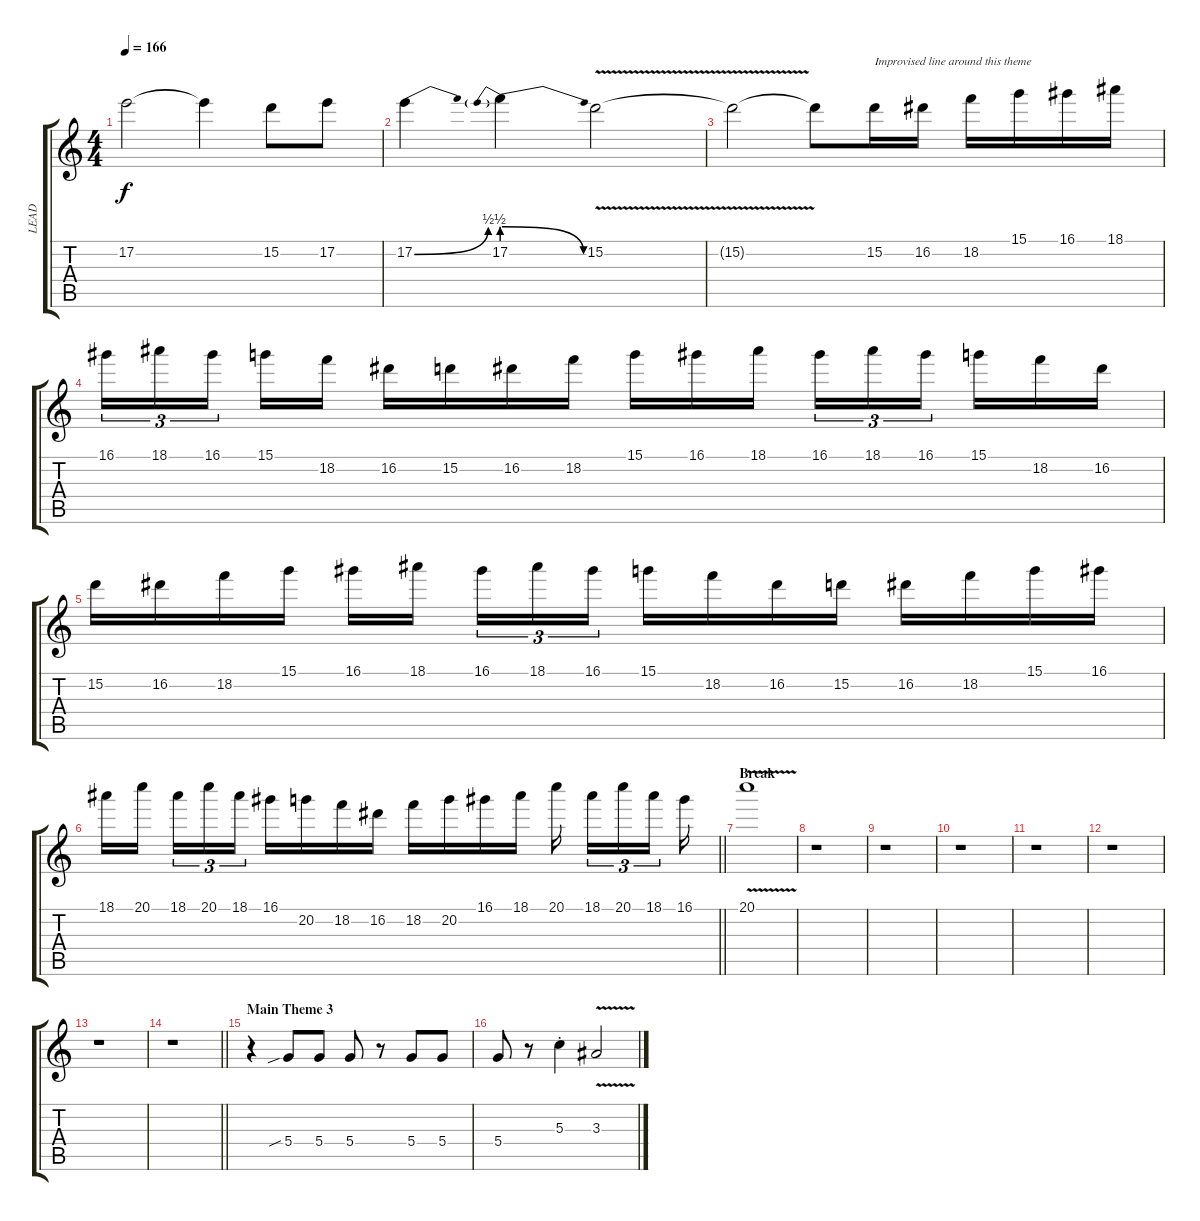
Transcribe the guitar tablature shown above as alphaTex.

\track ("LEAD" "LEAD") {instrument distortionguitar}
\staff {score tabs}
\tuning (E4 B3 G3 D3 A2 E2) {hide}
\ts (4 4)
\tempo 166
\clef g2
\ks c
17.2{t}.2{dy f} 17.2{t}.4 15.2.8 17.2.8 |
17.2{be (bend 0 0 60 2)}.4 17.2{be (prebendrelease 0 2 60 0)}.4 15.2{v}.2 |
15.2{t}.2 15.2{t}.8 15.2.16{txt "Improvised line around this theme"} 16.2.16 18.2.16 15.1.16 16.1.16 18.1.16 |
16.1.16{tu (3 2)} 18.1.16{tu (3 2)} 16.1.16{tu (3 2) beam splitsecondary} 15.1.16 18.2.16 16.2.16 15.2.16 16.2.16 18.2.16 15.1.16 16.1.16 18.1.16{beam splitsecondary} 16.1.16{tu (3 2)} 18.1.16{tu (3 2)} 16.1.16{tu (3 2) beam splitsecondary} 15.1.16 18.2.16 16.2.16 |
15.2.16 16.2.16 18.2.16 15.1.16 16.1.16 18.1.16{beam splitsecondary} 16.1.16{tu (3 2)} 18.1.16{tu (3 2)} 16.1.16{tu (3 2)} 15.1.16 18.2.16 16.2.16 15.2.16 16.2.16 18.2.16 15.1.16 16.1.16 |
\barLineRight lightlight
18.1.16 20.1.16{beam splitsecondary} 18.1.16{tu (3 2)} 20.1.16{tu (3 2)} 18.1.16{tu (3 2)} 16.1.16 20.2.16 18.2.16 16.2.16 18.2.16 20.2.16 16.1.16 18.1.16 20.1.16{beam splitsecondary} 18.1.16{tu (3 2)} 20.1.16{tu (3 2)} 18.1.16{tu (3 2) beam splitsecondary} 16.1.16 |
\section ("" "Break")
20.1{v}.1 |
r.1 |
r.1 |
r.1 |
r.1 |
r.1 |
r.1 |
\barLineRight lightlight
r.1 |
\section ("" "Main Theme 3")
r.4 5.4{sib}.8 5.4.8 5.4.8 r.8 5.4.8 5.4.8 |
5.4.8 r.8 5.3{st}.4 3.3{v}.2
